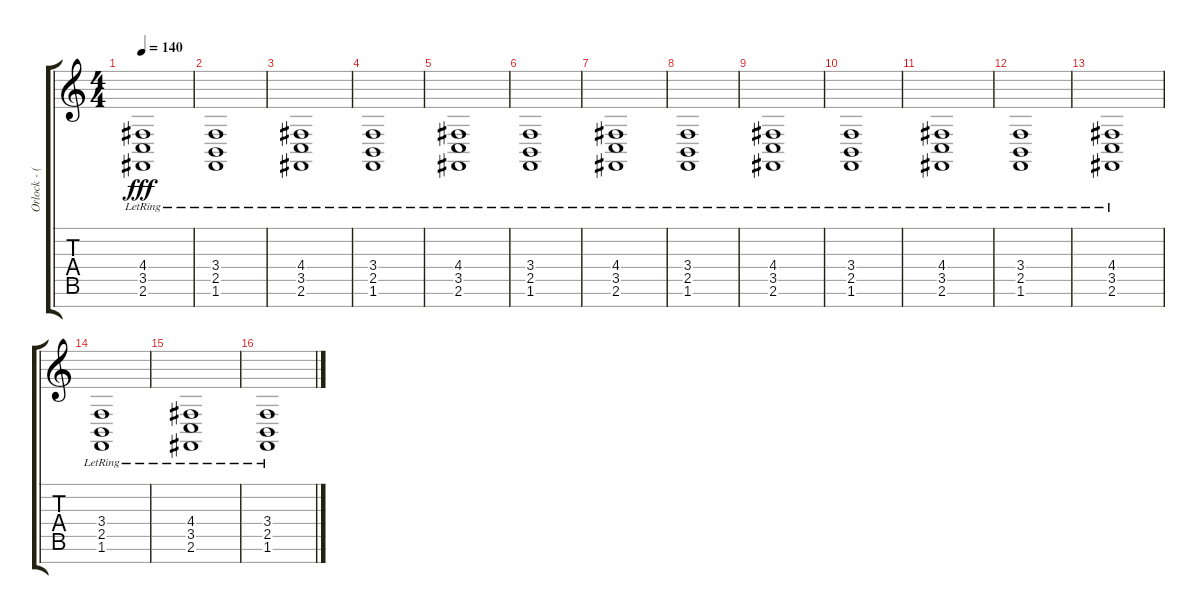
\track ("Orlock - (Church Organ)" "Orlock - (") {instrument churchorgan}
\staff {score tabs}
\tuning (E4 B3 G3 D3 A2 E2 B1) {hide}
\ts (4 4)
\tempo 140
\clef g2
\ks c
(4.4{lr} 3.5{lr} 2.6{lr}).1{dy fff} |
(3.4{lr} 2.5{lr} 1.6{lr}).1 |
(4.4{lr} 3.5{lr} 2.6{lr}).1 |
(3.4{lr} 2.5{lr} 1.6{lr}).1 |
(4.4{lr} 3.5{lr} 2.6{lr}).1 |
(3.4{lr} 2.5{lr} 1.6{lr}).1 |
(4.4{lr} 3.5{lr} 2.6{lr}).1 |
(3.4{lr} 2.5{lr} 1.6{lr}).1 |
(4.4{lr} 3.5{lr} 2.6{lr}).1 |
(3.4{lr} 2.5{lr} 1.6{lr}).1 |
(4.4{lr} 3.5{lr} 2.6{lr}).1 |
(3.4{lr} 2.5{lr} 1.6{lr}).1 |
(4.4{lr} 3.5{lr} 2.6{lr}).1 |
(3.4{lr} 2.5{lr} 1.6{lr}).1 |
(4.4{lr} 3.5{lr} 2.6{lr}).1 |
(3.4{lr} 2.5{lr} 1.6{lr}).1
